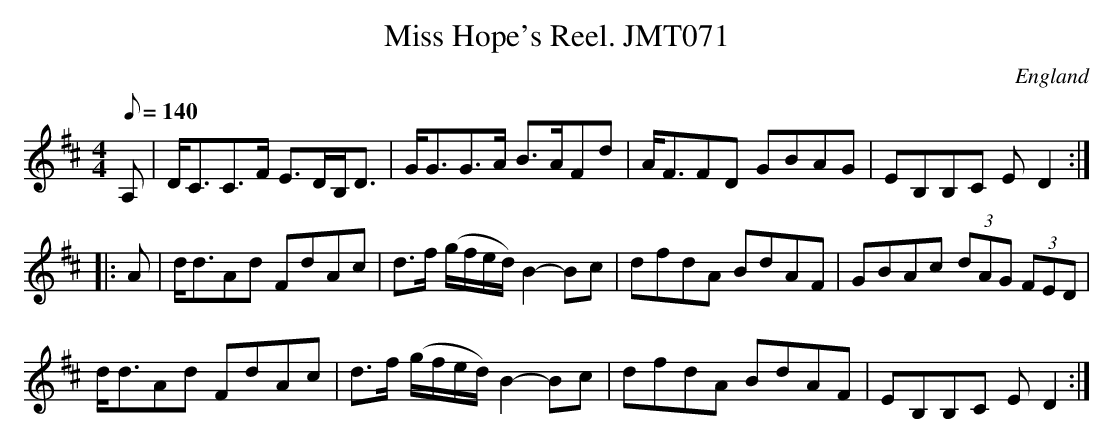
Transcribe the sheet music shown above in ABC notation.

X:1
T:Miss Hope's Reel. JMT071
M:4/4
L:1/8
Q:140
O:England
K:D
A,|D<CC>F E>DB,<D|G<GG>A B>AFd|A<FFD GBAG|EB,B,C E-D2:|!
|:A|d<dAd FdAc|d>f (g/f/e/d/)B2-Bc|dfdA BdAF|GBAc (3dAG (3FED|!
d<dAd FdAc|d>f (g/f/e/d/)B2-Bc|dfdA BdAF|EB,B,C E-D2:|]
